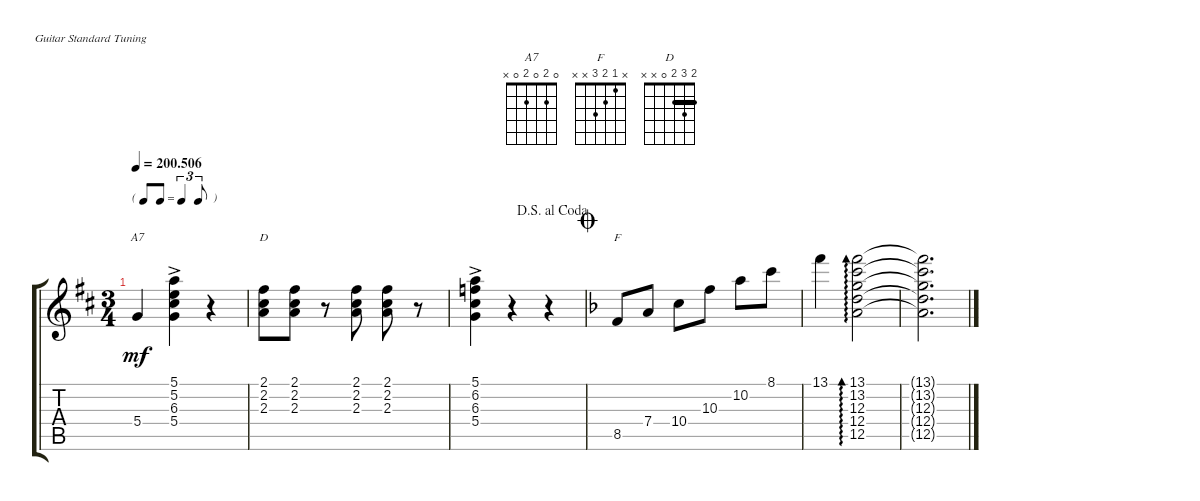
\defaultSystemsLayout 4
\singleTrackTrackNamePolicy hidden
\firstSystemTrackNameMode fullname
\otherSystemsTrackNameMode fullname
\firstSystemTrackNameOrientation horizontal
\otherSystemsTrackNameOrientation horizontal
\defaultBarNumberDisplay FirstOfSystem
\track ("Guitare I" "N-Gt") {instrument acousticguitarnylon}
\staff {score tabs}
\tuning (E4 B3 G3 D3 A2 E2)
\chord ("A7" 0 2 0 2 0 x)
\chord ("F" x 1 2 3 x x)
\chord ("D" 2 3 2 0 x x) {barre 2}
\ts (3 4)
\tf triplet8th
\tempo
200.506
\accidentals auto
\clef g2
\ottava regular
\simile none
\ks d
5.4.4{ch "A7" dy mf} (5.4 6.3 5.2 5.1{ac}).4 r.4 |
(2.1 2.2 2.3).8{ch "D"} (2.1 2.2 2.3).8 r.8 (2.3 2.2 2.1).8 (2.1 2.2 2.3).8 r.8 |
\jump dalsegnoalcoda
(5.1 6.2 6.3 5.4{ac}).4 r.4 r.4 |
\jump coda
\ks f
8.5.8{ch "F"} 7.4.8 10.4.8 10.3.8 10.2.8 8.1.8 |
13.1.4 (12.5 12.4 12.3 13.2 13.1).2{ad 0} |
(12.5{t} 12.4{t} 12.3{t} 13.2{t} 13.1{t}).2{d}
